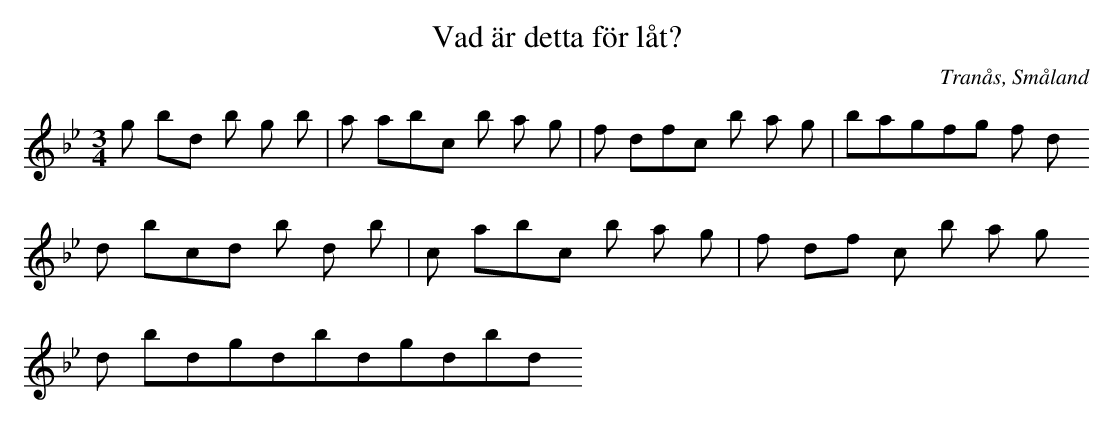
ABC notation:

X:1
T:Vad är detta för låt?
O:Tranås, Småland
M:3/4
L:1/8
K:Gm
g hbd b g b | a abc b a g | f# df#c b a g | bagf#g f# d
d1 bcd b d b | c abc b a g | f# df# c b a g
d bdgdbdgdbd
